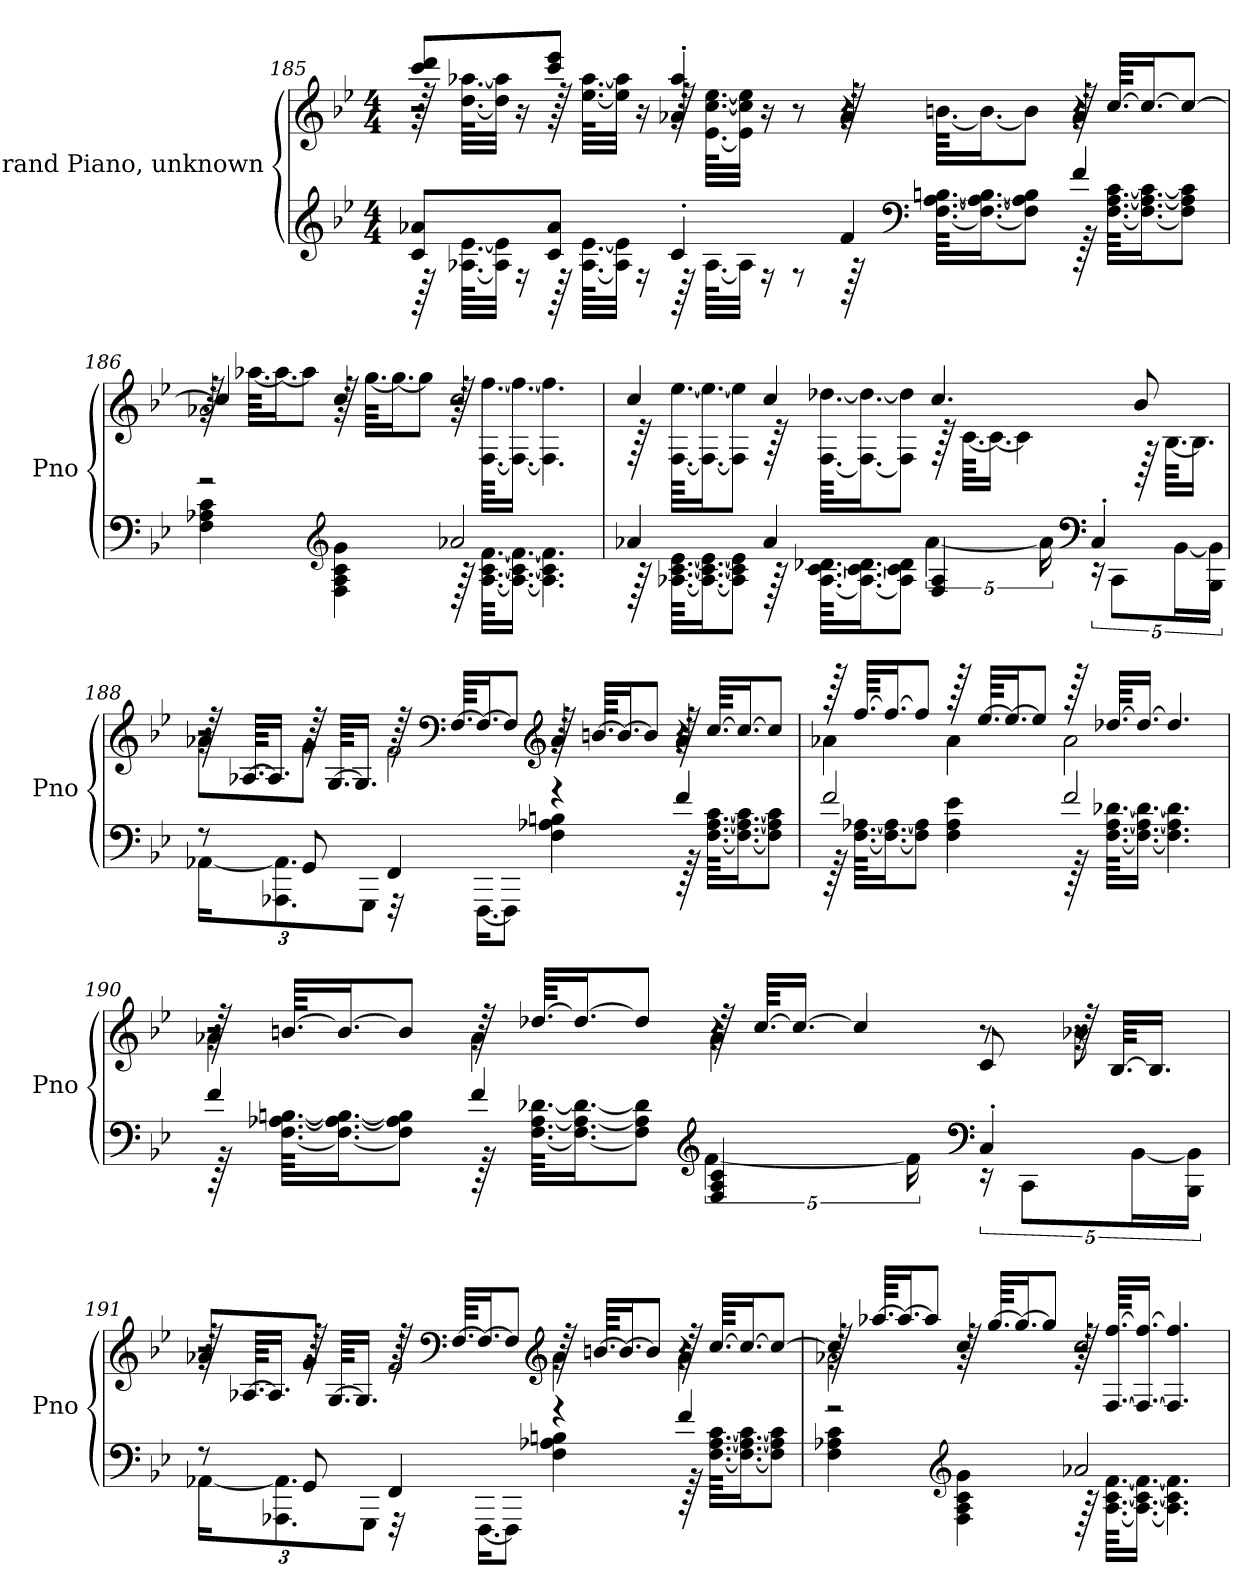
**kern	**kern
*part1	*part1
*staff2	*staff1
*I"Grand Piano, unknown	*
*I'Pno	*
!!LO:LB:g=z
*clefG2	*clefG2
*k[b-e-]	*k[b-e-]
*M4/4	*M4/4
=185	=185
*^	*^
*	*	*	*^
8c/ 8a-X/L	128r	8ccc/ 8ddd/L	128r	2r
.	[64.A-X\ [64.e-\KLLL	.	[64.dd\ [64.aa-X\KLLL	.
.	32A-\] 32e-\]JJJ	.	32dd\] 32aa-\]JJJ	.
.	16r	.	16r	.
8c/ 8a-/J	128r	8ccc/ 8eee-/J	128r	.
.	[64.A-\ [64.e-\KLLL	.	[64.ee-\ [64.aa-\KLLL	.
.	32A-\] 32e-\]JJJ	.	32ee-\] 32aa-\]JJJ	.
.	16r	.	16r	.
4c'/	128r	4a-X/' 4aa-/'	128r	.
.	[64.A-\KLLL	.	[64.e-\ [64.cc\ [64.ee-\KLLL	.
.	32A-\JJJ]	.	32e-\] 32cc\] 32ee-\]JJJ	.
.	16r	.	16r	.
.	8r	.	8r	.
4f/	128r	4a-/	128r	4r
*clefF4	*	*	*	*
.	[64.F\ [64.A-\ [64.Bn\KKLL	.	[64.bn\KKLL	.
.	16.F\_ 16.A-\_ 16.B\_J	.	16.b\J_	.
.	8F\] 8A-\] 8B\]J	.	8b\J]	.
4f/	128r	4a-/	4r	128r
.	[64.F\ [64.A-\ [64.c\KKLL	.	.	[64.cc/KKLL
.	16.F\_ 16.A-\_ 16.c\_J	.	.	16.cc/J_
.	8F\] 8A-\] 8c\]J	.	.	8cc/J_
!!LO:PB:g=z	!!	!!
=186	=186	=186	=186	=186
2r	4F\ 4A-X\ 4c\	2a-X/	128r	4cc/]
.	.	.	[64.aa-X\KKLL	.
.	.	.	16.aa-\J_	.
.	.	.	8aa-\J]	.
*clefG2	*	*	*	*
.	4F\ 4A-\ 4c\ 4g\	.	128r	4cc/
.	.	.	[64.gg\KKLL	.
.	.	.	16.gg\J_	.
.	.	.	8gg\J]	.
2a-X/	128r	2r	128r	2cc/
.	[64.A-\ [64.c\ [64.f\KKLL	.	[64.F\ [64.ff\KKLL	.
.	16.A-\_ 16.c\_ 16.f\_JJ	.	16.F\_ 16.ff\_JJ	.
.	4.A-\] 4.c\] 4.f\]	.	4.F\] 4.ff\]	.
*	*	*	*v	*v
!!LO:LB:g=z
=187	=187	=187	=187
4a-X/	128r	4cc/	128r
.	[64.A-X\ [64.c\ [64.e-\KKLL	.	[64.F\ [64.ee-\KKLL
.	16.A-\_ 16.c\_ 16.e-\_J	.	16.F\_ 16.ee-\_J
.	8A-\] 8c\] 8e-\]J	.	8F\] 8ee-\]J
4a-/	128r	4cc/	128r
.	[64.A-\ [64.c\ [64.d-X\KKLL	.	[64.F\ [64.dd-X\KKLL
.	16.A-\_ 16.c\_ 16.d-\_J	.	16.F\_ 16.dd-\_J
.	8A-\] 8c\] 8d-\]J	.	8F\] 8dd-\]J
4F/ 4A-/	[5a-\	4.cc/	128r
.	.	.	[64.c\KKLL
.	.	.	16.c\JJ_
.	.	.	4c\]
.	20a-\]	.	.
*clefF4	*	*	*
4C'/	20r	.	.
.	10CC\L	.	.
.	.	8b-/	128r
.	.	.	[64.B-\KKLL
.	[20BB-\L	.	.
.	.	.	16.B-\JJ]
.	20BBB-\ 20BB-\]JJ	.	.
*	*	*v	*v
!!LO:LB:g=z
=188	=188	=188
*	*Xbrackettup	*
*	*	*^
*	*	*	*^
8r	[24AA-X\KL	2r	8a-X\L	128r
.	.	.	.	[64.A-X/KKLL
.	.	.	.	16.A-/JJ]
.	12.AAA-X\ 12.AA-\]	.	.	.
8GG/	.	.	8g\J	128r
.	.	.	.	[64.G/KKLL
.	.	.	.	16.G/JJ]
.	12GGG\J	.	.	.
4FF/	32r	.	2f\	128r
*	*	*clefF4	*	*
.	.	.	.	[64.F/KKLL
.	[16.FFF\KL	.	.	16.F/J_
.	8FFF\J]	.	.	8F/J]
*	*	*clefG2	*	*
4r	4F\ 4A-X\ 4Bn\	4a-/	.	128r
.	.	.	.	[64.bn/KKLL
.	.	.	.	16.b/J_
.	.	.	.	8b/J]
4f/	128r	4a-/	4r	128r
.	[64.F\ [64.A-\ [64.c\KKLL	.	.	[64.cc/KKLL
.	16.F\_ 16.A-\_ 16.c\_J	.	.	16.cc/J_
.	8F\] 8A-\] 8c\]J	.	.	8cc/J]
*	*	*	*v	*v
!!LO:LB:g=z
=189	=189	=189	=189
2f/	128r	128r	4a-X\
.	[64.F\ [64.A-X\KKLL	[64.ff/KKLL	.
.	16.F\_ 16.A-\_J	16.ff/J_	.
.	8F\] 8A-\]J	8ff/J]	.
.	4F\ 4A-\ 4e-\	128r	4a-\
.	.	[64.ee-/KKLL	.
.	.	16.ee-/J_	.
.	.	8ee-/J]	.
2f/	128r	128r	2a-\
.	[64.F\ [64.A-\ [64.d-X\KKLL	[64.dd-X/KKLL	.
.	16.F\_ 16.A-\_ 16.d-\_JJ	16.dd-/JJ_	.
.	4.F\] 4.A-\] 4.d-\]	4.dd-/]	.
!!LO:LB:g=z
=190	=190	=190	=190
*	*	*	*^
4f/	128r	2r	4a-X\	128r
.	[64.F\ [64.A-X\ [64.Bn\KKLL	.	.	[64.bn/KKLL
.	16.F\_ 16.A-\_ 16.B\_J	.	.	16.b/J_
.	8F\] 8A-\] 8B\]J	.	.	8b/J]
4f/	128r	.	4a-\	128r
.	[64.F\ [64.A-\ [64.d-X\KKLL	.	.	[64.dd-X/KKLL
.	16.F\_ 16.A-\_ 16.d-\_J	.	.	16.dd-/J_
.	8F\] 8A-\] 8d-\]J	.	.	8dd-/J]
*clefG2	*	*	*	*
*	*brackettup	*	*	*
4F/ 4A-/ 4c/	[5f\	128r	4a-\	4r
.	.	[64.cc/KKLL	.	.
.	.	16.cc/JJ_	.	.
.	.	4cc/]	.	.
.	20f\]	.	.	.
*clefF4	*	*	*	*
4C'/	20r	.	8r	8c/
.	10CC\L	.	.	.
.	.	8r	8b-X\	128r
.	.	.	.	[64.B-/KKLL
.	[20BB-\L	.	.	.
.	.	.	.	16.B-/JJ]
.	20BBB-\ 20BB-\]JJ	.	.	.
!!LO:PB:g=z	!!	!!
=191	=191	=191	=191	=191
*	*Xbrackettup	*	*	*
8r	[24AA-X\KL	8a-X/L	2r	128r
.	.	.	.	[64.A-X/KKLL
.	.	.	.	16.A-/JJ]
.	12.AAA-X\ 12.AA-\]	.	.	.
8GG/	.	8g/J	.	128r
.	.	.	.	[64.G/KKLL
.	.	.	.	16.G/JJ]
.	12GGG\J	.	.	.
4FF/	32r	2f/	.	128r
*	*	*clefF4	*	*
.	.	.	.	[64.F/KKLL
.	[16.FFF\KL	.	.	16.F/J_
.	8FFF\J]	.	.	8F/J]
*	*	*clefG2	*	*
4r	4F\ 4A-X\ 4Bn\	.	4a-\	128r
.	.	.	.	[64.bn/KKLL
.	.	.	.	16.b/J_
.	.	.	.	8b/J]
4f/	128r	128r	4a-\	4r
.	[64.F\ [64.A-\ [64.c\KKLL	[64.cc/KKLL	.	.
.	16.F\_ 16.A-\_ 16.c\_J	16.cc/J_	.	.
.	8F\] 8A-\] 8c\]J	8cc/J_	.	.
!!LO:LB:g=z	!!	!!
=192	=192	=192	=192	=192
2r	4F\ 4A-X\ 4c\	4cc/]	2a-X\	128r
.	.	.	.	[64.aa-X/KKLL
.	.	.	.	16.aa-/J_
.	.	.	.	8aa-/J]
*clefG2	*	*	*	*
.	4F\ 4A-\ 4c\ 4g\	4cc/	.	128r
.	.	.	.	[64.gg/KKLL
.	.	.	.	16.gg/J_
.	.	.	.	8gg/J]
2a-X/	128r	2cc/	2r	128r
.	[64.A-\ [64.c\ [64.f\KKLL	.	.	[64.F/ [64.ff/KKLL
.	16.A-\_ 16.c\_ 16.f\_JJ	.	.	16.F/_ 16.ff/_JJ
.	4.A-\] 4.c\] 4.f\]	.	.	4.F/] 4.ff/]
*v	*v	*	*	*
*	*v	*v	*v
=	=
*-	*-
